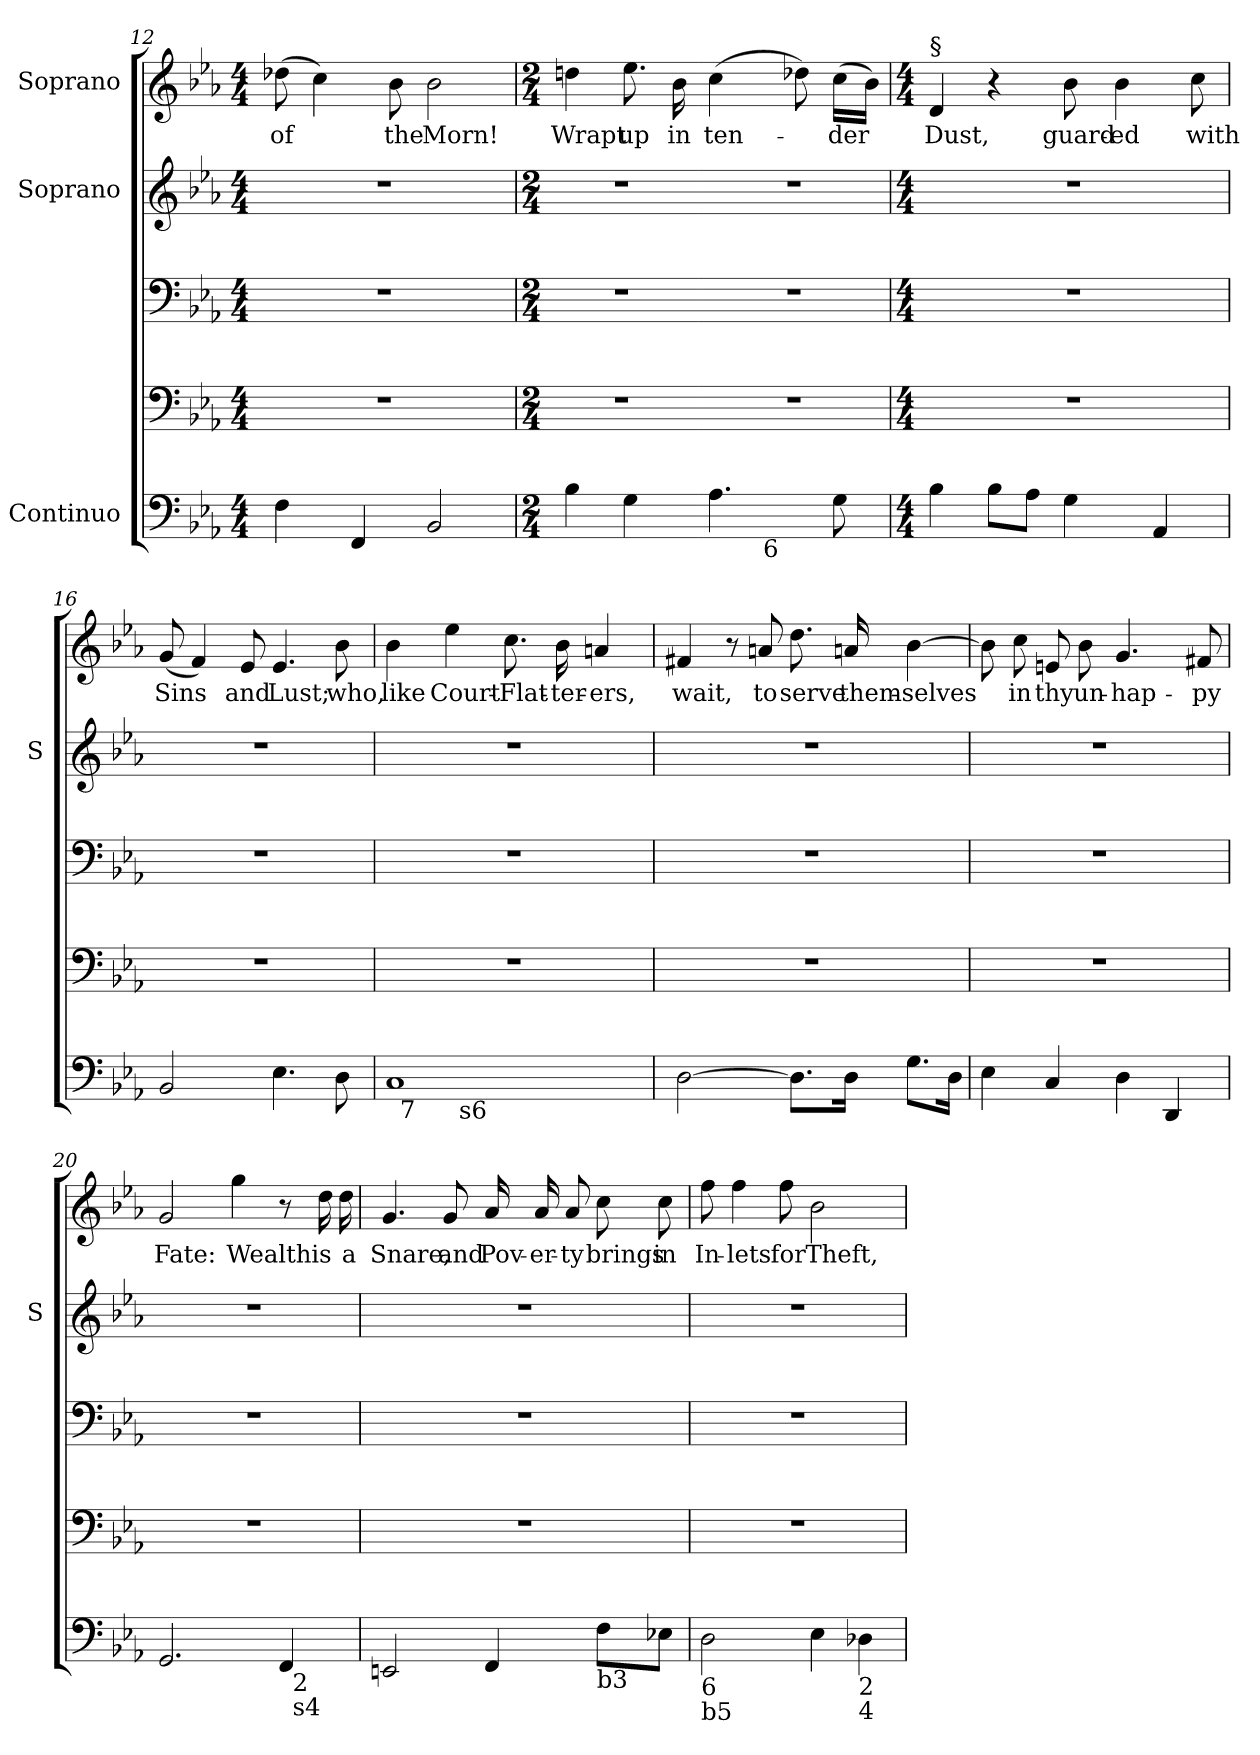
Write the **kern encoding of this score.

**kern	**kern	**kern	**kern	**kern	**text
*part5	*part4	*part3	*part2	*part1	*part1
*staff5	*staff4	*staff3	*staff2	*staff1	*staff1
*I"Continuo	*	*	*I"Soprano	*I"Soprano	*
*	*	*	*I'S	*	*
*clefF4	*clefF4	*clefF4	*clefG2	*clefG2	*
*	*	*	*	*ITrd7c12	*
*k[b-e-a-]	*k[b-e-a-]	*k[b-e-a-]	*k[b-e-a-]	*k[b-e-a-]	*
*E-:	*E-:	*E-:	*E-:	*E-:	*
*M4/4	*M4/4	*M4/4	*M4/4	*M4/4	*
=12	=12	=12	=12	=12	=12
!	!	!	!	!	!LO:LY:b
4F\	1r	1r	1r	(>8d-X\	of
.	.	.	.	4c\)	.
4FF/	.	.	.	.	.
!	!	!	!	!	!LO:LY:b
.	.	.	.	8B-\	the
!	!	!	!	!	!LO:LY:b
2BB-/	.	.	.	2B-\	Morn!
=13	=13	=13	=13	=13	=13
*M2/4	*M2/4	*M2/4	*M2/4	*M2/4	*
!	!LO:N:vis=1	!LO:N:vis=1	!LO:N:vis=1	!	!LO:LY:b
4B-\	2r	2r	2r	4dn\	Wrapt
!	!	!	!	!	!LO:LY:b
4G\	.	.	.	8.e-\	up
!	!	!	!	!	!LO:LY:b
.	.	.	.	16B-\	in
!!LO:PB:g=z
=14-	=14-	=14-	=14-	=14-	=14-
!LO:TX:b:t=5	!	!	!	!	!
!	!LO:N:vis=1	!LO:N:vis=1	!LO:N:vis=1	!	!LO:LY:b
*^	*	*	*	*	*
4.A-\	8ryy	2r	2r	2r	(>4c\	ten-
.	32ryy	.	.	.	.	.
!	!LO:TX:b:t=6	!	!	!	!	!
.	4ryy	.	.	.	.	.
.	.	.	.	.	8d-X\)	.
!	!	!	!	!	!	!LO:LY:b
8G\	.	.	.	.	(>16c\LL	-der
.	16.ryy	.	.	.	.	.
.	.	.	.	.	16B-\JJ)	.
*v	*v	*	*	*	*	*
=15	=15	=15	=15	=15	=15
*M4/4	*M4/4	*M4/4	*M4/4	*M4/4	*
*^	*	*	*	*	*
!	!	!	!	!	!LO:TX:a:t=§	!
!	!	!	!	!	!	!LO:LY:b
*v	*v	*	*	*	*	*
4B-\	1r	1r	1r	4D/	Dust,
8B-\L	.	.	.	4r	.
8A-\J	.	.	.	.	.
!	!	!	!	!	!LO:LY:b
4G\	.	.	.	8B-\	guard-
!	!	!	!	!	!LO:LY:b
.	.	.	.	4B-\	-ed
4AA-/	.	.	.	.	.
!	!	!	!	!	!LO:LY:b
.	.	.	.	8c\	with
=16	=16	=16	=16	=16	=16
!	!	!	!	!	!LO:LY:b
2BB-/	1r	1r	1r	(<8G/	Sins
.	.	.	.	4F/)	.
!	!	!	!	!	!LO:LY:b
.	.	.	.	8E-/	and
!	!	!	!	!	!LO:LY:b
4.E-\	.	.	.	4.E-/	Lust;
!	!	!	!	!	!LO:LY:b
8D\	.	.	.	8B-\	who,
!!LO:LB:g=z
=17	=17	=17	=17	=17	=17
!	!	!	!	!	!LO:LY:b
*^	*	*	*	*	*
*	*^	*	*	*	*	*
1C	32ryy	4ryy	1r	1r	1r	4B-\	like
!	!LO:TX:b:t=7	!	!	!	!	!	!
.	2ryy	.	.	.	.	.	.
!	!	!	!	!	!	!	!LO:LY:b
.	.	32ryy	.	.	.	4e-\	Court-
!	!	!LO:TX:b:t=s6	!	!	!	!	!
.	.	2ryy	.	.	.	.	.
!	!	!	!	!	!	!	!LO:LY:b
.	.	.	.	.	.	8.c\	-Flat-
.	4...ryy	.	.	.	.	.	.
!	!	!	!	!	!	!	!LO:LY:b
.	.	.	.	.	.	16B-\	-ter-
!	!	!	!	!	!	!	!LO:LY:b
.	.	.	.	.	.	4An/	-ers,
.	.	8..ryy	.	.	.	.	.
=18	=18	=18	=18	=18	=18	=18	=18
!LO:TX:b:t=2	!	!	!	!	!	!	!
!	!	!	!	!	!	!	!LO:LY:b
*v	*v	*v	*	*	*	*	*
[>2D\	1r	1r	1r	4F#X/	wait,
.	.	.	.	8r	.
!	!	!	!	!	!LO:LY:b
.	.	.	.	8An/	to
!	!	!	!	!	!LO:LY:b
8.D\L]	.	.	.	8.d\	serve
!	!	!	!	!	!LO:LY:b
16D\Jk	.	.	.	16An/	them-
!	!	!	!	!	!LO:LY:b
8.G\L	.	.	.	[>4B-\	-selves
16D\Jk	.	.	.	.	.
=19	=19	=19	=19	=19	=19
4E-\	1r	1r	1r	8B-\]	.
!	!	!	!	!	!LO:LY:b
.	.	.	.	8c\	in
!	!	!	!	!	!LO:LY:b
4C/	.	.	.	8En/	thy
!	!	!	!	!	!LO:LY:b
.	.	.	.	8B-\	un-
!	!	!	!	!	!LO:LY:b
4D\	.	.	.	4.G/	-hap-
4DD/	.	.	.	.	.
!	!	!	!	!	!LO:LY:b
.	.	.	.	8F#X/	-py
!!LO:LB:g=z
=20	=20	=20	=20	=20	=20
!	!	!	!	!	!LO:LY:b
*^	*	*	*	*	*
2.GG/	2ryy	1r	1r	1r	2G/	Fate:
!	!	!	!	!	!	!LO:LY:b
.	4ryy	.	.	.	4g\	Wealth
4FF/	32ryy	.	.	.	8r	.
!	!LO:TX:b:t=2	!	!	!	!	!
!	!LO:TX:b:t=s4	!	!	!	!	!
.	8..ryy	.	.	.	.	.
!	!	!	!	!	!	!LO:LY:b
.	.	.	.	.	16d\	is
!	!	!	!	!	!	!LO:LY:b
.	.	.	.	.	16d\	a
=21	=21	=21	=21	=21	=21	=21
!	!	!	!	!	!	!LO:LY:b
*v	*v	*	*	*	*	*
2EEn/	1r	1r	1r	4.G/	Snare,
!	!	!	!	!	!LO:LY:b
.	.	.	.	8G/	and
!	!	!	!	!	!LO:LY:b
4FF/	.	.	.	16A-/	Pov-
!	!	!	!	!	!LO:LY:b
.	.	.	.	16A-/	-er-
!	!	!	!	!	!LO:LY:b
.	.	.	.	8A-/	-ty
!LO:TX:b:t=b3	!	!	!	!	!
!	!	!	!	!	!LO:LY:b
8F\L	.	.	.	8c\	brings
!	!	!	!	!	!LO:LY:b
8E-X\J	.	.	.	8c\	in
=22	=22	=22	=22	=22	=22
!LO:TX:b:t=6	!	!	!	!	!
!LO:TX:b:t=b5	!	!	!	!	!
!	!	!	!	!	!LO:LY:b
2D\	1r	1r	1r	8f\	In-
!	!	!	!	!	!LO:LY:b
.	.	.	.	4f\	-lets
!	!	!	!	!	!LO:LY:b
.	.	.	.	8f\	for
!	!	!	!	!	!LO:LY:b
4E-\	.	.	.	2B-\	Theft,
!LO:TX:b:t=2	!	!	!	!	!
!LO:TX:b:t=4	!	!	!	!	!
4D-X\	.	.	.	.	.
=	=	=	=	=	=
*-	*-	*-	*-	*-	*-
